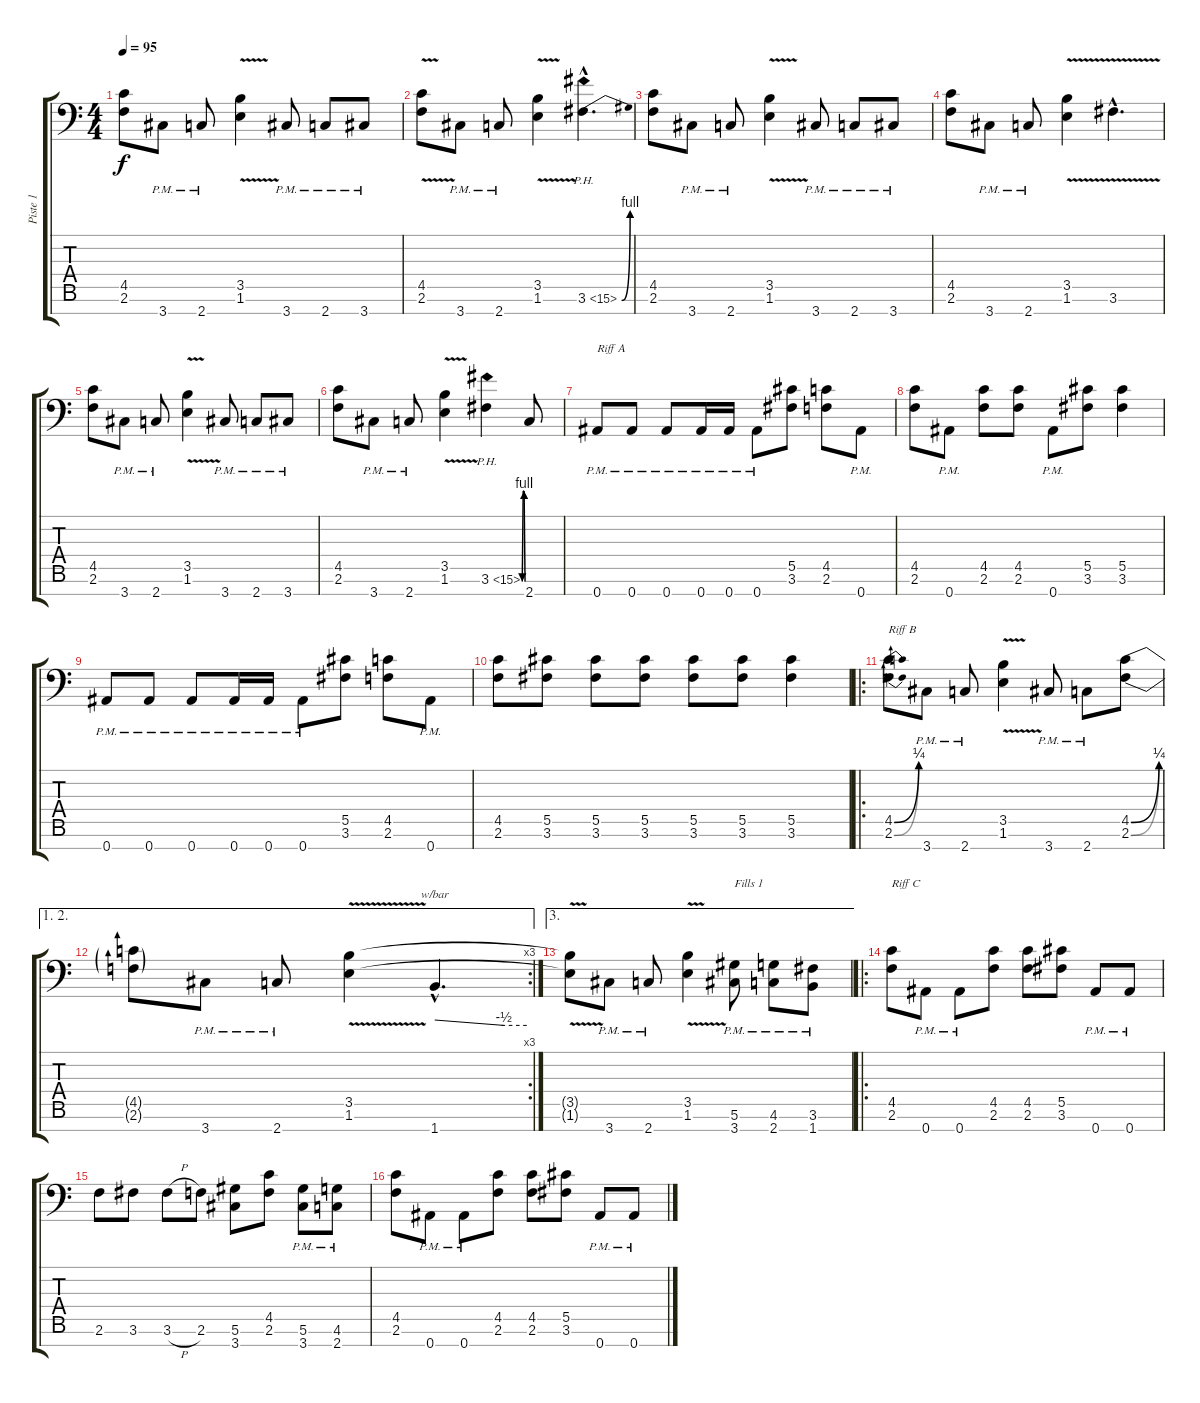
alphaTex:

\track ("Piste 1" "Piste 1") {instrument distortionguitar}
\staff {score tabs}
\tuning (Eb4 Bb3 Gb3 Db3 Ab2 Eb2 Bb1) {hide}
\ts (4 4)
\tempo 95
\clef f4
\ks c
(4.5 2.6).8{dy f instrument distortionguitar} 3.7{pm}.8 2.7{pm}.8 (3.5{v} 1.6{v}).4 3.7{pm}.8 2.7{pm}.8 3.7{pm}.8 |
(4.5{v} 2.6{v}).8 3.7{pm}.8 2.7{pm}.8 (3.5{v} 1.6{v}).4 3.6{be (bend 0 0 60 4) ph 12 hac}.4{d} |
(4.5 2.6).8 3.7{pm}.8 2.7{pm}.8 (3.5{v} 1.6{v}).4 3.7{pm}.8 2.7{pm}.8 3.7{pm}.8 |
(4.5 2.6).8 3.7{pm}.8 2.7{pm}.8 (3.5{v} 1.6{v}).4 3.6{v hac}.4{d} |
(4.5 2.6).8 3.7{pm}.8 2.7{pm}.8 (3.5{v} 1.6{v}).4 3.7{pm}.8 2.7{pm}.8 3.7{pm}.8 |
(4.5 2.6).8 3.7{pm}.8 2.7{pm}.8 (3.5{v} 1.6{v}).4 3.6{be (custom 0 0 15 4 30 4 45 0 60 0) ph 12}.4 2.7.8 |
0.7{pm}.8{txt "Riff A"} 0.7{pm}.8 0.7{pm}.8 0.7{pm}.16 0.7{pm}.16 0.7{pm}.8 (5.5 3.6).8 (4.5 2.6).8 0.7{pm}.8 |
(4.5 2.6).8 0.7{pm}.8 (4.5 2.6).8 (4.5 2.6).8 0.7{pm}.8 (5.5 3.6).8 (5.5 3.6).4 |
0.7{pm}.8 0.7{pm}.8 0.7{pm}.8 0.7{pm}.16 0.7{pm}.16 0.7{pm}.8 (5.5 3.6).8 (4.5 2.6).8 0.7{pm}.8 |
(4.5 2.6).8 (5.5 3.6).8 (5.5 3.6).8 (5.5 3.6).8 (5.5 3.6).8 (5.5 3.6).8 (5.5 3.6).4 |
\ro
(4.5{be (bend 0 0 60 1)} 2.6{be (bend 0 0 60 1)}).8{txt "Riff B"} 3.7{pm}.8 2.7{pm}.8 (3.5{v} 1.6{v}).4 3.7{pm}.8 2.7{pm}.8 (4.5{be (bend 0 0 60 1)} 2.6{be (bend 0 0 60 1)}).8 |
\ae (1 2)
\rc 3
(4.5{t} 2.6{t}).8 3.7{pm}.8 2.7{pm}.8 (3.5{v} 1.6{v}).4 1.7{hac}.4{d tbe (custom default 0 0 45 -2 60 -2)} |
\ae 3
(3.5{t} 1.6{t}).8 3.7{pm}.8 2.7{pm}.8 (3.5{v} 1.6{v}).4 (5.6{pm} 3.7{pm}).8{txt "Fills 1"} (4.6{pm} 2.7{pm}).8 (3.6{pm} 1.7{pm}).8 |
\ro
(4.5 2.6).8{txt "Riff C"} 0.7{pm}.8 0.7{pm}.8 (4.5 2.6).8 (4.5 2.6).8 (5.5 3.6).8 0.7{pm}.8 0.7{pm}.8 |
2.6.8 3.6.8 3.6{h}.8 2.6.8 (5.6 3.7).8 (4.5 2.6).8 (5.6{pm} 3.7{pm}).8 (4.6{pm} 2.7{pm}).8 |
(4.5 2.6).8 0.7{pm}.8 0.7{pm}.8 (4.5 2.6).8 (4.5 2.6).8 (5.5 3.6).8 0.7{pm}.8 0.7{pm}.8
